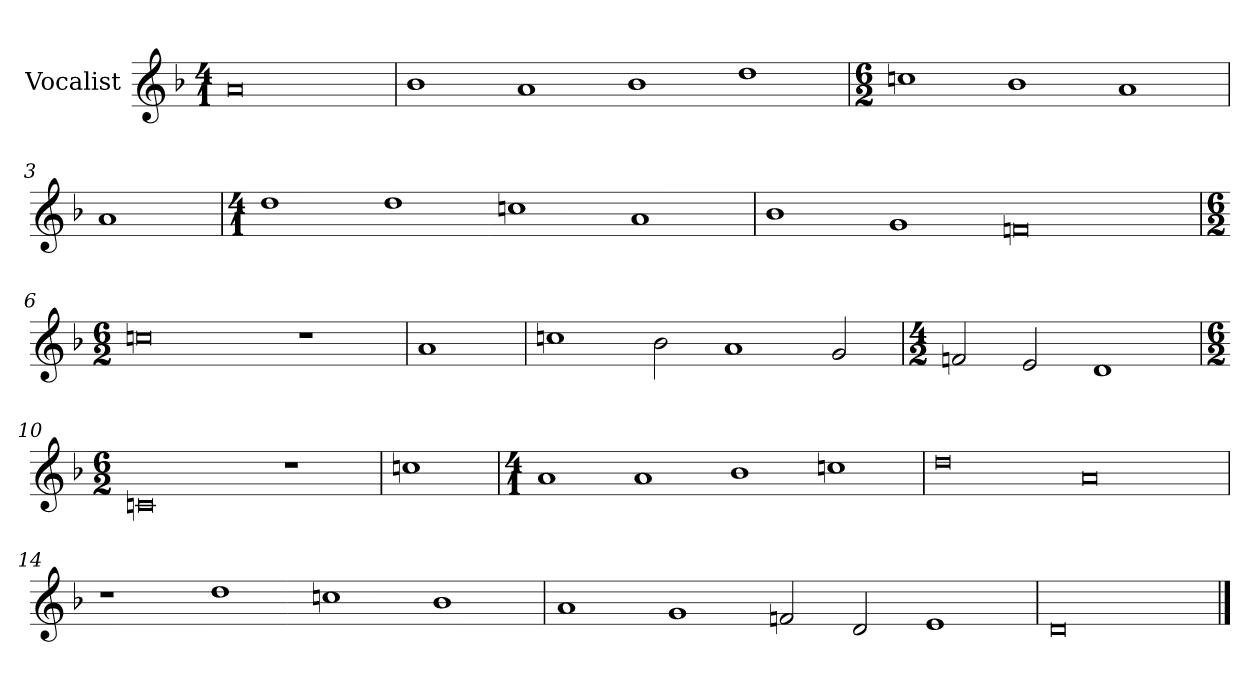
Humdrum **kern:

**kern
*part1
*staff1
*I"Vocalist
*k[b-]
*d:
*M4/1
=
0a
=1
1b-
1a
1b-
1dd
=2
*M6/2
1ccn
1b-
1a
=3
1a
=4
*M4/1
1dd
1dd
1ccn
1a
=5
1b-
1g
0fn
=6
*M6/2
0ccn
1r
=7
1a
=8
1ccn
2b-
1a
2g
=9
*M4/2
2fn
2e
1d
=10
*M6/2
0cn
1r
=11
1ccn
=12
*M4/1
1a
1a
1b-
1ccn
=13
0dd
0a
=14
1r
1dd
1ccn
1b-
=15
1a
1g
2fn
2d
1e
=16
0d
==
*-
